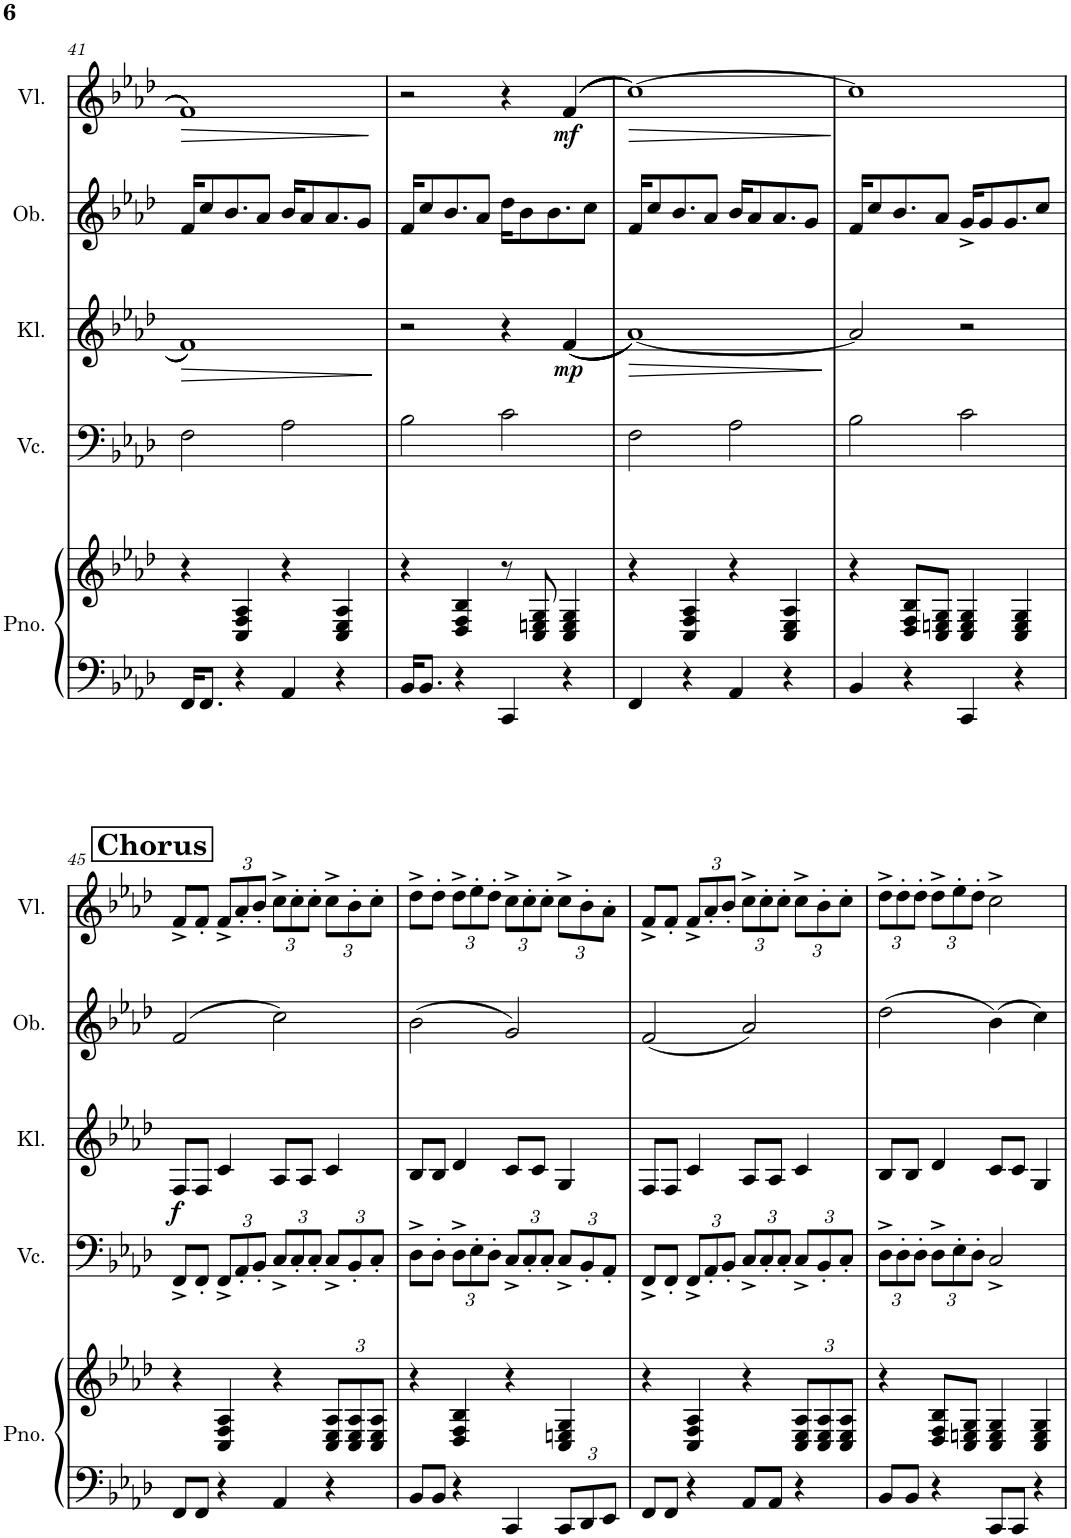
**kern	**kern	**kern	**kern	**dynam	**kern	**kern	**dynam
*part5	*part5	*part4	*part3	*part3	*part2	*part1	*part1
*staff6	*staff5	*staff4	*staff3	*staff3	*staff2	*staff1	*staff1
*I"Pno.	*	*I"Vc.	*I"Kl.	*	*I"Ob.	*I"Vl.	*
*I'Pno.	*	*I'Vc.	*I'Kl.	*	*I'Ob.	*I'Vl.	*
!!LO:PB:g=z
*clefF4	*clefG2	*clefF4	*clefG2	*	*clefG2	*clefG2	*
*	*	*	*Trd1c2	*	*	*	*
*k[b-e-a-d-]	*k[b-e-a-d-]	*k[b-e-a-d-]	*k[b-e-a-d-]	*	*k[b-e-a-d-]	*k[b-e-a-d-]	*
*M4/4	*M4/4	*M4/4	*M4/4	*	*M4/4	*M4/4	*
=41	=41	=41	=41	=41	=41	=41	=41
!	!	!	!	!LO:HP:b	!	!	!LO:HP:b
16FF/KL	4r	2F\	1f	>	16f/KL	1f	>
8.FF/J	.	.	.	.	8cc/	.	.
.	.	.	.	.	8.b-/	.	.
4r	4C/ 4F/ 4A-/	.	.	.	.	.	.
.	.	.	.	.	8a-/J	.	.
4AA-/	4r	2A-\	.	.	16b-/KL	.	.
.	.	.	.	.	8a-/	.	.
.	.	.	.	.	8.a-/	.	.
4r	4C/ 4E-/ 4A-/	.	.	.	.	.	.
.	.	.	.	.	8g/J	.	.
.	.	.	.	]	.	.	]
=42	=42	=42	=42	=42	=42	=42	=42
16BB-/KL	4r	2B-\	2r	.	16f/KL	2r	.
8.BB-/J	.	.	.	.	8cc/	.	.
.	.	.	.	.	8.b-/	.	.
4r	4D-/ 4F/ 4B-/	.	.	.	.	.	.
.	.	.	.	.	8a-/J	.	.
4CC/	8r	2c\	4r	.	16dd-\KL	4r	.
.	.	.	.	.	8b-\	.	.
.	8C/ 8En/ 8G/	.	.	.	.	.	.
.	.	.	.	.	8.b-\	.	.
!	!	!	!	!LO:DY:b	!	!	!LO:DY:b
4r	4C/ 4E/ 4G/	.	(((4f/	mp	.	(((4f/	mf
.	.	.	.	.	8cc\J	.	.
=43	=43	=43	=43	=43	=43	=43	=43
!	!	!	!	!LO:HP:b	!	!	!LO:HP:b
4FF/	4r	2F\	[1a-)))	>	16f/KL	[1cc)))	>
.	.	.	.	.	8cc/	.	.
.	.	.	.	.	8.b-/	.	.
4r	4C/ 4F/ 4A-/	.	.	.	.	.	.
.	.	.	.	.	8a-/J	.	.
4AA-/	4r	2A-\	.	.	16b-/KL	.	.
.	.	.	.	.	8a-/	.	.
.	.	.	.	.	8.a-/	.	.
4r	4C/ 4E-/ 4A-/	.	.	.	.	.	.
.	.	.	.	.	8g/J	.	.
.	.	.	.	]	.	.	]
=44	=44	=44	=44	=44	=44	=44	=44
4BB-/	4r	2B-\	2a-/]	.	16f/KL	1cc]	.
.	.	.	.	.	8cc/	.	.
.	.	.	.	.	8.b-/	.	.
4r	8D-/ 8F/ 8B-/L	.	.	.	.	.	.
.	8C/ 8En/ 8G/J	.	.	.	8a-/J	.	.
4CC/	4C/ 4E/ 4G/	2c\	2r	.	16g^/KL	.	.
.	.	.	.	.	8g/	.	.
.	.	.	.	.	8.g/	.	.
4r	4C/ 4E/ 4G/	.	.	.	.	.	.
.	.	.	.	.	8cc/J	.	.
!!LO:LB:g=z
!!LO:REH:place=s1:a:B:cj:fs=14:t=Chorus
=45	=45	=45	=45	=45	=45	=45	=45
!	!	!	!	!LO:DY:b	!	!	!
8FF/L	4r	8FF^/L	8F/L	f	(2f/	8f^/L	.
8FF/J	.	8FF'/J	8F/J	.	.	8f'/J	.
*	*	*Xbrackettup	*	*	*	*Xbrackettup	*
4r	4C/ 4F/ 4A-/	12FF^/L	4c/	.	.	12f^/L	.
.	.	12AA-'/	.	.	.	12a-'/	.
.	.	12BB-'/J	.	.	.	12b-'/J	.
4AA-/	4r	12C^/L	8A-/L	.	2cc\)	12cc^\L	.
.	.	12C'/	.	.	.	12cc'\	.
.	.	.	8A-/J	.	.	.	.
.	.	12C'/J	.	.	.	12cc'\J	.
*	*Xbrackettup	*	*	*	*	*	*
4r	12C/ 12E-/ 12A-/L	12C^/L	4c/	.	.	12cc^\L	.
.	12C/ 12E-/ 12A-/	12BB-'/	.	.	.	12b-'\	.
.	12C/ 12E-/ 12A-/J	12C'/J	.	.	.	12cc'\J	.
=46	=46	=46	=46	=46	=46	=46	=46
8BB-/L	4r	8D-^\L	8B-/L	.	(2b-\	8dd-^\L	.
8BB-/J	.	8D-'\J	8B-/J	.	.	8dd-'\J	.
4r	4D-/ 4F/ 4B-/	12D-^\L	4d-/	.	.	12dd-^\L	.
.	.	12E-'\	.	.	.	12ee-'\	.
.	.	12D-'\J	.	.	.	12dd-'\J	.
4CC/	4r	12C^/L	8c/L	.	2g/)	12cc^\L	.
.	.	12C'/	.	.	.	12cc'\	.
.	.	.	8c/J	.	.	.	.
.	.	12C'/J	.	.	.	12cc'\J	.
*Xbrackettup	*	*	*	*	*	*	*
12CC/L	4C/ 4En/ 4G/	12C^/L	4G/	.	.	12cc^\L	.
12DD-/	.	12BB-'/	.	.	.	12b-'\	.
12EE-/J	.	12AA-'/J	.	.	.	12a-'\J	.
=47	=47	=47	=47	=47	=47	=47	=47
8FF/L	4r	8FF^/L	8F/L	.	(2f/	8f^/L	.
8FF/J	.	8FF'/J	8F/J	.	.	8f'/J	.
4r	4C/ 4F/ 4A-/	12FF^/L	4c/	.	.	12f^/L	.
.	.	12AA-'/	.	.	.	12a-'/	.
.	.	12BB-'/J	.	.	.	12b-'/J	.
8AA-/L	4r	12C^/L	8A-/L	.	2a-/)	12cc^\L	.
.	.	12C'/	.	.	.	12cc'\	.
8AA-/J	.	.	8A-/J	.	.	.	.
.	.	12C'/J	.	.	.	12cc'\J	.
4r	12C/ 12E-/ 12A-/L	12C^/L	4c/	.	.	12cc^\L	.
.	12C/ 12E-/ 12A-/	12BB-'/	.	.	.	12b-'\	.
.	12C/ 12E-/ 12A-/J	12C'/J	.	.	.	12cc'\J	.
=48	=48	=48	=48	=48	=48	=48	=48
8BB-/L	4r	12D-^\L	8B-/L	.	(2dd-\	12dd-^\L	.
.	.	12D-'\	.	.	.	12dd-'\	.
8BB-/J	.	.	8B-/J	.	.	.	.
.	.	12D-'\J	.	.	.	12dd-'\J	.
4r	8D-/ 8F/ 8B-/L	12D-^\L	4d-/	.	.	12dd-^\L	.
.	.	12E-'\	.	.	.	12ee-'\	.
.	8C/ 8En/ 8G/J	.	.	.	.	.	.
.	.	12D-'\J	.	.	.	12dd-'\J	.
8CC/L	4C/ 4E/ 4G/	2C^/	8c/L	.	(4b-\)	2cc^\	.
8CC/J	.	.	8c/J	.	.	.	.
4r	4C/ 4E/ 4G/	.	4G/	.	4cc\)	.	.
=	=	=	=	=	=	=	=
*-	*-	*-	*-	*-	*-	*-	*-
